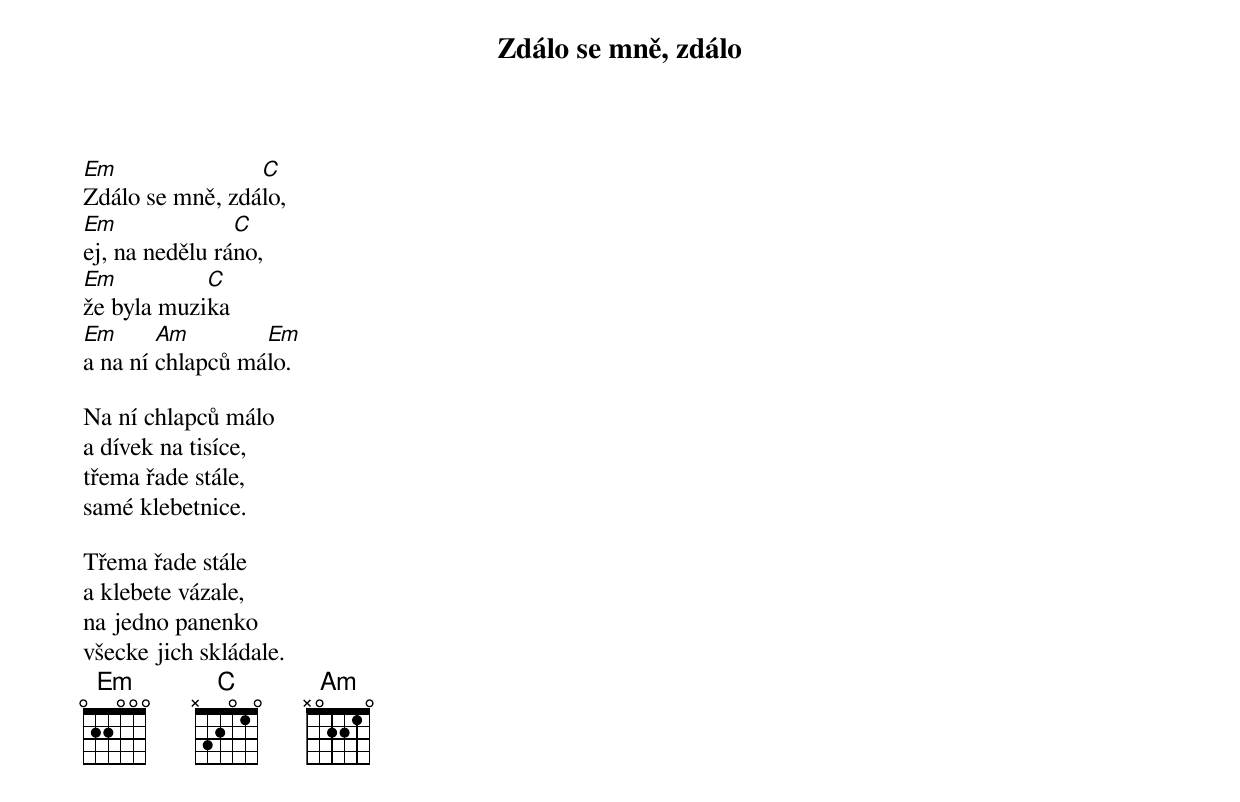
{title: Zdálo se mně, zdálo}

[Em]Zdálo se mně, zdá[C]lo,
[Em]ej, na nedělu rá[C]no,
[Em]že byla muzi[C]ka
[Em]a na ní [Am]chlapců má[Em]lo.

Na ní chlapců málo
a dívek na tisíce,
třema řade stále,
samé klebetnice.

Třema řade stále
a klebete vázale,
na jedno panenko
všecke jich skládale.
